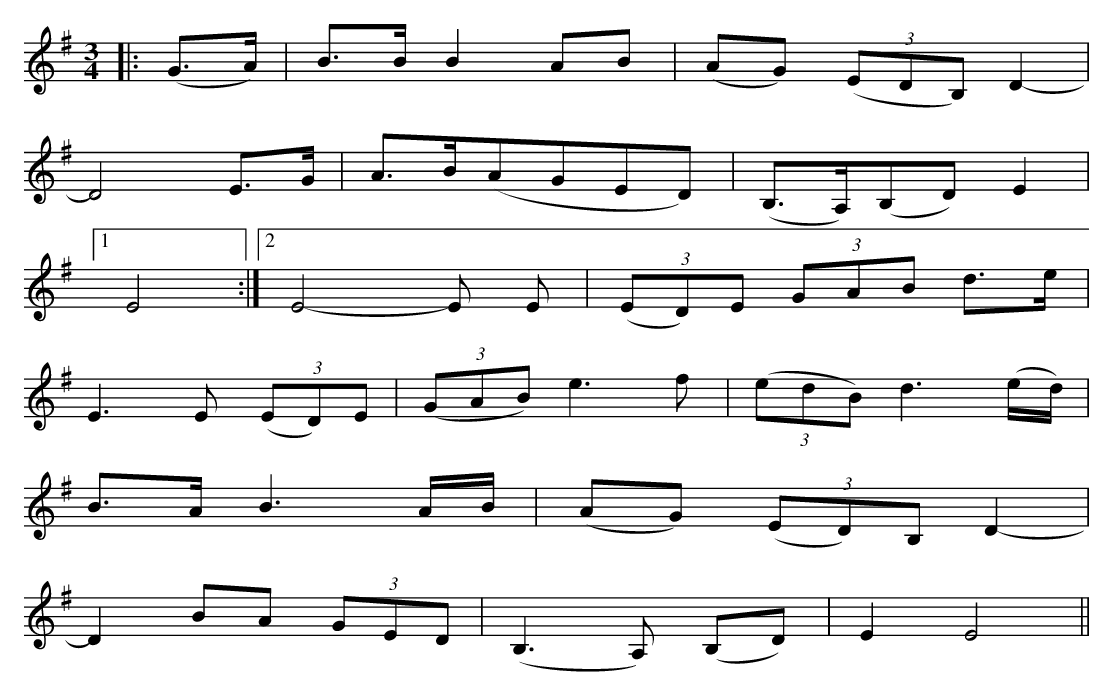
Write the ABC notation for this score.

X:1
M:3/4
K:Emin
|:(G3/2A/)|B3/2B/ B2AB|(AG) (3(EDB,) D2-|
D4E3/2G/|A3/2B/(AGED)|(B,3/2A,/)(B,D) E2|
[1E4:|2 E4-E E|(3(ED)E (3GAB d3/2e/|
E3E (3(ED)E|(3(GAB) e3f|(3(edB) d3(e/d/)|
B3/2A/ B3A/B/|(AG) (3(ED)B, D2-|
D2BA (3GED|(B,3A,) (B,D)|E2E4||
